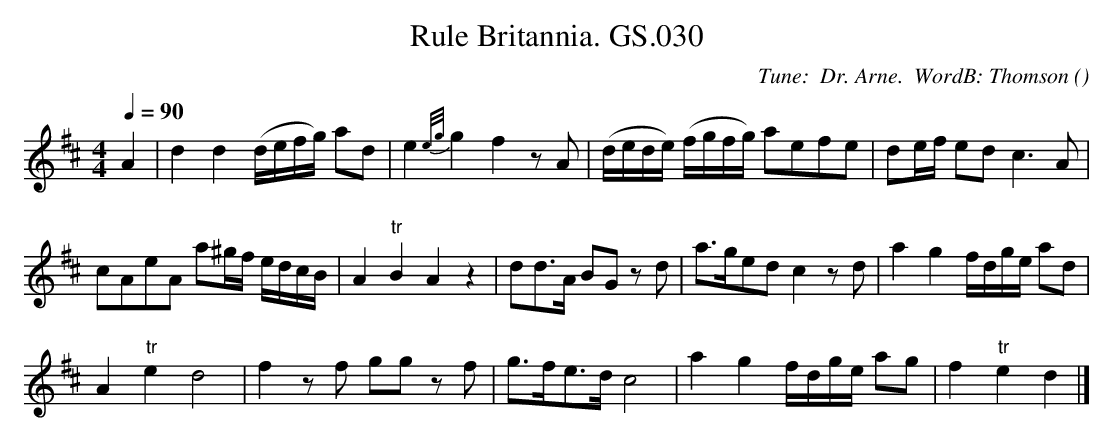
X:1
T:Rule Britannia. GS.030
M:4/4
L:1/8
Q:1/4=90
C:Tune:  Dr. Arne.  WordB: Thomson
O:
K:D major
A2 | d2d2 (d/2e/2f/2g/2) ad | e2 {e/2g/2} g2f2 z A |\
(d/2e/2d/2e/2) (f/2g/2f/2g/2) aefe | de/2f/2 ed c3 A |
cAeA a^g/2f/2 e/2d/2c/2B/2 | A2"tr"B2A2z2 |\
dd>A BGz d | a>ged c2 z d | a2g2 f/2d/2g/2e/2 ad |
A2"tr"e2d4 | \
f2 z f gg z f | g>fe>d c4 | a2g2 f/2d/2g/2e/2 ag | f2 "tr"e2 d2 |]
